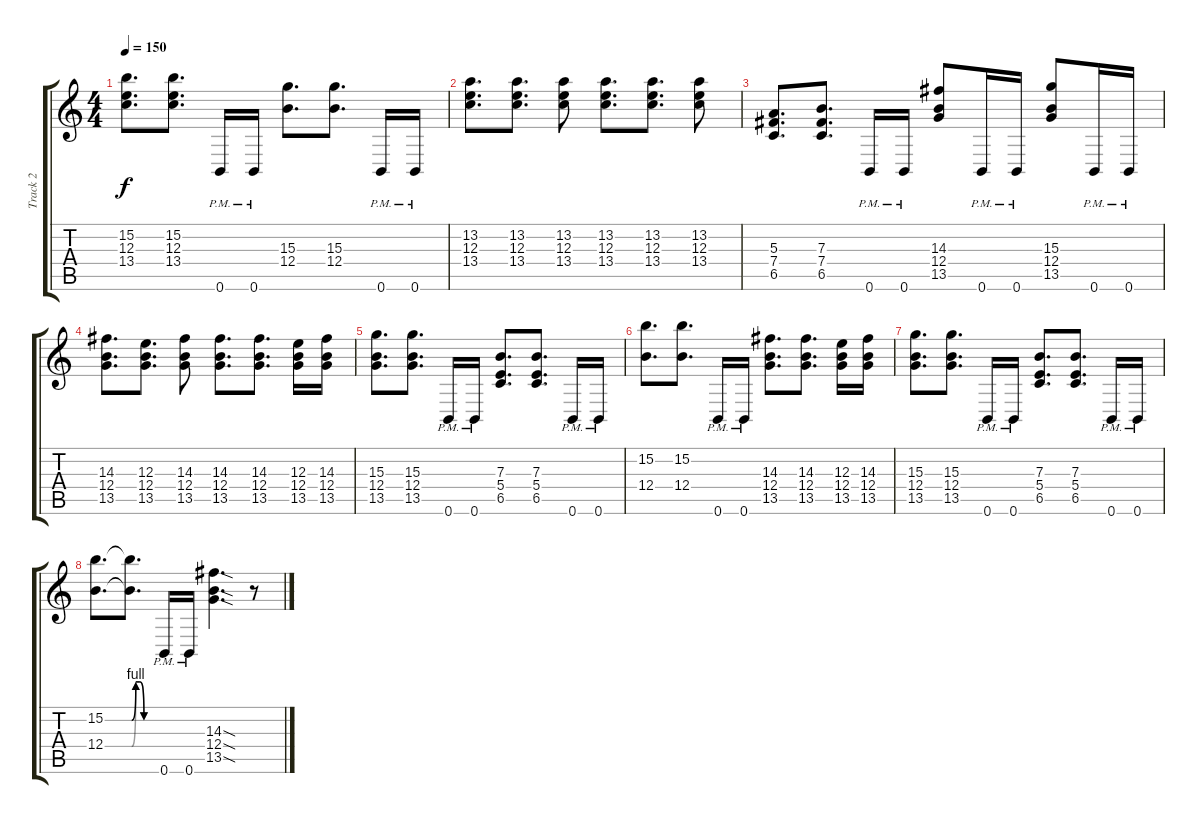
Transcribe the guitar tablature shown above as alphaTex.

\track ("Track 2" "Track 2") {instrument distortionguitar}
\staff {score tabs}
\tuning (Db4 Ab3 E3 B2 Gb2 B1) {hide}
\ts (4 4)
\tempo 150
\clef g2
\ks c
(15.2 12.3 13.4).8{d dy f} (15.2 12.3 13.4).8{d} 0.6{pm}.16 0.6{pm}.16 (15.3 12.4).8{d} (15.3 12.4).8{d} 0.6{pm}.16 0.6{pm}.16 |
(13.2 12.3 13.4).8{d} (13.2 12.3 13.4).8{d} (13.2 12.3 13.4).8 (13.2 12.3 13.4).8{d} (13.2 12.3 13.4).8{d} (13.2 12.3 13.4).8 |
(5.3 7.4 6.5).8{d} (7.3 7.4 6.5).8{d} 0.6{pm}.16 0.6{pm}.16 (14.3 12.4 13.5).8 0.6{pm}.16 0.6{pm}.16 (15.3 12.4 13.5).8 0.6{pm}.16 0.6{pm}.16 |
(14.3 12.4 13.5).8{d} (12.3 12.4 13.5).8{d} (14.3 12.4 13.5).8 (14.3 12.4 13.5).8{d} (14.3 12.4 13.5).8{d} (12.3 12.4 13.5).16 (14.3 12.4 13.5).16 |
(15.3 12.4 13.5).8{d} (15.3 12.4 13.5).8{d} 0.6{pm}.16 0.6{pm}.16 (7.3 5.4 6.5).8{d} (7.3 5.4 6.5).8{d} 0.6{pm}.16 0.6{pm}.16 |
(15.2 12.4).8{d} (15.2 12.4).8{d} 0.6{pm}.16 0.6{pm}.16 (14.3 12.4 13.5).8{d} (14.3 12.4 13.5).8{d} (12.3 12.4 13.5).16 (14.3 12.4 13.5).16 |
(15.3 12.4 13.5).8{d} (15.3 12.4 13.5).8{d} 0.6{pm}.16 0.6{pm}.16 (7.3 5.4 6.5).8{d} (7.3 5.4 6.5).8{d} 0.6{pm}.16 0.6{pm}.16 |
(15.2 12.4).8{d} (15.2{be (custom 0 0 10 4 20 4 30 0 60 0) t} 12.4{be (custom 0 0 10 4 20 4 30 0 60 0) t}).8{d} 0.6{pm}.16 0.6{pm}.16 (14.3{sod} 12.4{sod} 13.5{sod}).4{d} r.8
